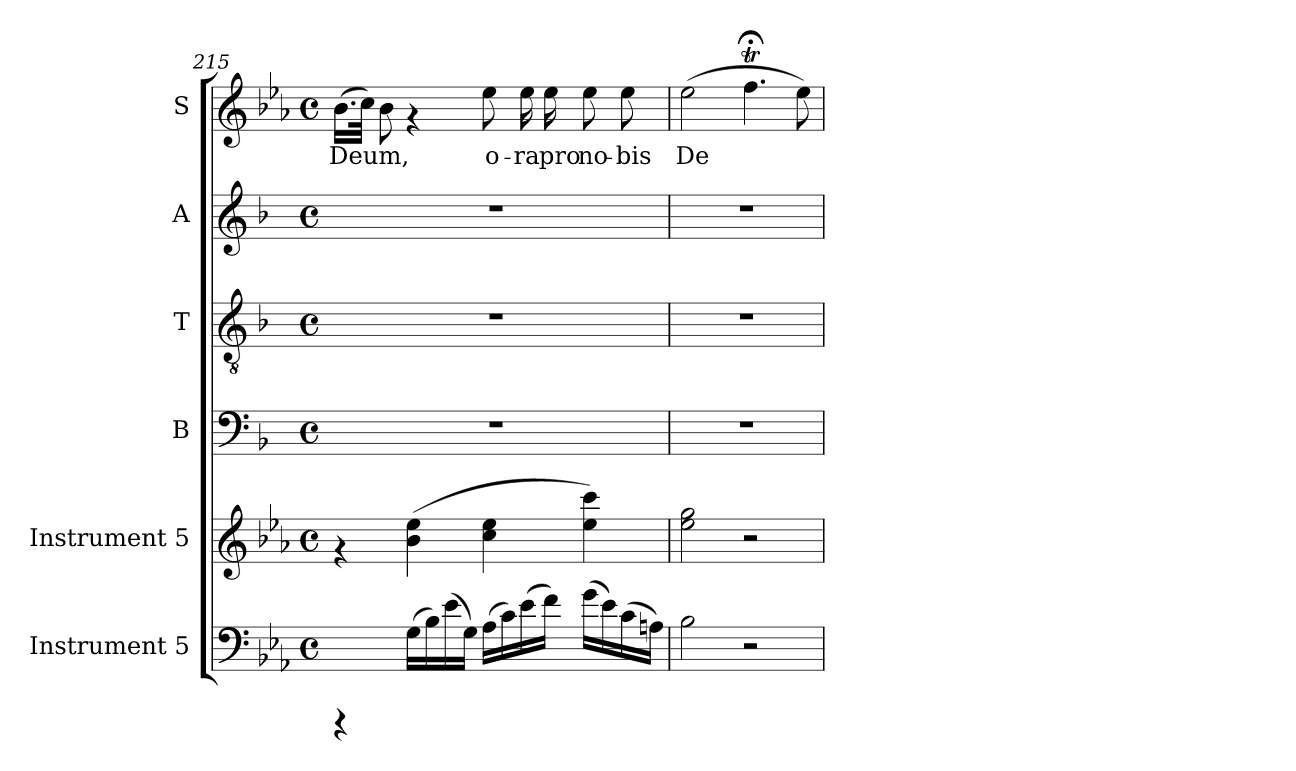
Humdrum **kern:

**kern	**kern	**kern	**kern	**kern	**kern	**text
*part6	*part5	*part4	*part3	*part2	*part1	*part1
*staff6	*staff5	*staff4	*staff3	*staff2	*staff1	*staff1
*I"Instrument 5	*I"Instrument 5	*I"B	*I"T	*I"A	*I"S	*
*	*	*I'B	*I'T	*I'A	*I'S	*
*clefF4	*clefG2	*clefF4	*clefGv2	*clefG2	*clefG2	*
*k[b-e-a-]	*k[b-e-a-]	*k[b-]	*k[b-]	*k[b-]	*k[b-e-a-]	*
*E-:	*E-:	*F:	*F:	*F:	*E-:	*
*M4/4	*M4/4	*M4/4	*M4/4	*M4/4	*M4/4	*
*met(c)	*met(c)	*met(c)	*met(c)	*met(c)	*met(c)	*
=215	=215	=215	=215	=215	=215	=215
!	!	!	!	!	!	!LO:LY:b:cj
4rCCC	4rf	1r	1r	1r	(>16.b-\L	Deum,
!	!	!	!	!	!	!LO:LY:b:cj
.	.	.	.	.	32cc\J)	.
!	!	!	!	!	!	!LO:LY:b:cj
.	.	.	.	.	8b-\	.
(>16G\L	(>4b-\ 4ee-\	.	.	.	4rf	.
16B-\)	.	.	.	.	.	.
(>16e-\	.	.	.	.	.	.
16G\J)	.	.	.	.	.	.
!	!	!	!	!	!	!LO:LY:b:cj
(>16A-\L	4cc\ 4ee-\	.	.	.	8ee-\	o-
16c\)	.	.	.	.	.	.
!	!	!	!	!	!	!LO:LY:b:cj
(>16e-\	.	.	.	.	16ee-\	-ra
!	!	!	!	!	!	!LO:LY:b:cj
16f\J)	.	.	.	.	16ee-\	pro
!	!	!	!	!	!	!LO:LY:b:cj
(>16g\L	4ee-\ 4ccc\)	.	.	.	8ee-\	no-
16e-\)	.	.	.	.	.	.
!	!	!	!	!	!	!LO:LY:b:cj
(>16c\	.	.	.	.	8ee-\	-bis
16An\J)	.	.	.	.	.	.
=216	=216	=216	=216	=216	=216	=216
!	!	!	!	!	!	!LO:LY:b:cj
2B-\	2ee-\ 2gg\	1r	1r	1r	(>2ee-\	De-
!	!	!	!	!	!	!LO:LY:b:cj
2r	2r	.	.	.	4.ff;<T\	--
!	!	!	!	!	!	!LO:LY:b:cj
.	.	.	.	.	8ee-\)	--
=	=	=	=	=	=	=
*-	*-	*-	*-	*-	*-	*-
